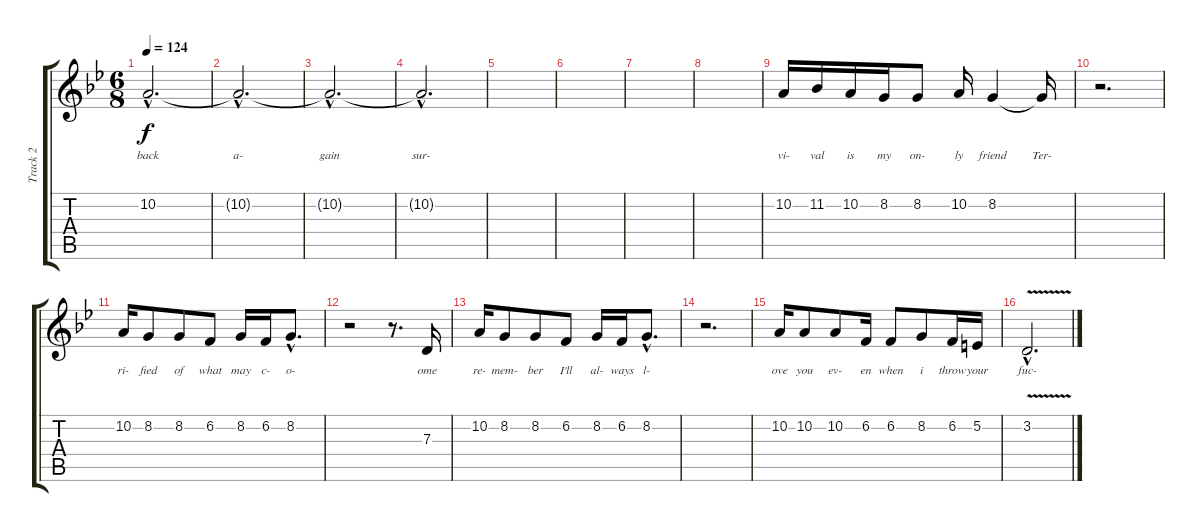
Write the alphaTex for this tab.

\track ("Track 2" "Track 2") {instrument cello}
\staff {score tabs}
\tuning (E4 B3 G3 D3 A2 E2) {hide}
\ts (6 8)
\tempo 124
\clef g2
\ks bb
10.2{hac}.2{d lyrics (0 "") lyrics (1 "back") lyrics (2 "") lyrics (3 "") lyrics (4 "") dy f} |
10.2{hac t}.2{d lyrics (0 "") lyrics (1 "a-") lyrics (2 "") lyrics (3 "") lyrics (4 "")} |
10.2{hac t}.2{d lyrics (0 "") lyrics (1 "gain") lyrics (2 "") lyrics (3 "") lyrics (4 "")} |
10.2{hac t}.2{d lyrics (0 "") lyrics (1 "sur-") lyrics (2 "") lyrics (3 "") lyrics (4 "")} |
|
|
|
|
10.2.16{lyrics (0 "") lyrics (1 "vi-") lyrics (2 "") lyrics (3 "") lyrics (4 "")} 11.2.16{lyrics (0 "") lyrics (1 "val") lyrics (2 "") lyrics (3 "") lyrics (4 "")} 10.2.16{lyrics (0 "") lyrics (1 "is") lyrics (2 "") lyrics (3 "") lyrics (4 "")} 8.2.16{lyrics (0 "") lyrics (1 "my") lyrics (2 "") lyrics (3 "") lyrics (4 "")} 8.2.8{lyrics (0 "") lyrics (1 "on-") lyrics (2 "") lyrics (3 "") lyrics (4 "")} 10.2.16{lyrics (0 "") lyrics (1 "ly") lyrics (2 "") lyrics (3 "") lyrics (4 "")} 8.2.4{lyrics (0 "") lyrics (1 "friend") lyrics (2 "") lyrics (3 "") lyrics (4 "")} 8.2{t}.16{lyrics (0 "") lyrics (1 "Ter-") lyrics (2 "") lyrics (3 "") lyrics (4 "")} |
r.2{d} |
10.2.16{lyrics (0 "") lyrics (1 "ri-") lyrics (2 "") lyrics (3 "") lyrics (4 "")} 8.2.8{lyrics (0 "") lyrics (1 "fied") lyrics (2 "") lyrics (3 "") lyrics (4 "")} 8.2.8{lyrics (0 "") lyrics (1 "of") lyrics (2 "") lyrics (3 "") lyrics (4 "")} 6.2.8{lyrics (0 "") lyrics (1 "what") lyrics (2 "") lyrics (3 "") lyrics (4 "")} 8.2.16{lyrics (0 "") lyrics (1 "may") lyrics (2 "") lyrics (3 "") lyrics (4 "")} 6.2.16{lyrics (0 "") lyrics (1 "c-") lyrics (2 "") lyrics (3 "") lyrics (4 "")} 8.2{hac}.8{d lyrics (0 "") lyrics (1 "o-") lyrics (2 "") lyrics (3 "") lyrics (4 "")} |
r.2 r.8{d} 7.3.16{lyrics (0 "") lyrics (1 "ome") lyrics (2 "") lyrics (3 "") lyrics (4 "")} |
10.2.16{lyrics (0 "") lyrics (1 "re-") lyrics (2 "") lyrics (3 "") lyrics (4 "")} 8.2.8{lyrics (0 "") lyrics (1 "mem-") lyrics (2 "") lyrics (3 "") lyrics (4 "")} 8.2.8{lyrics (0 "") lyrics (1 "ber") lyrics (2 "") lyrics (3 "") lyrics (4 "")} 6.2.8{lyrics (0 "") lyrics (1 "I'll") lyrics (2 "") lyrics (3 "") lyrics (4 "")} 8.2.16{lyrics (0 "") lyrics (1 "al-") lyrics (2 "") lyrics (3 "") lyrics (4 "")} 6.2.16{lyrics (0 "") lyrics (1 "ways") lyrics (2 "") lyrics (3 "") lyrics (4 "")} 8.2{hac}.8{d lyrics (0 "") lyrics (1 "l-") lyrics (2 "") lyrics (3 "") lyrics (4 "")} |
r.2{d} |
10.2.16{lyrics (0 "") lyrics (1 "ove") lyrics (2 "") lyrics (3 "") lyrics (4 "")} 10.2.8{lyrics (0 "") lyrics (1 "you") lyrics (2 "") lyrics (3 "") lyrics (4 "")} 10.2.8{lyrics (0 "") lyrics (1 "ev-") lyrics (2 "") lyrics (3 "") lyrics (4 "")} 6.2.16{lyrics (0 "") lyrics (1 "en") lyrics (2 "") lyrics (3 "") lyrics (4 "")} 6.2.8{lyrics (0 "") lyrics (1 "when") lyrics (2 "") lyrics (3 "") lyrics (4 "")} 8.2.8{lyrics (0 "") lyrics (1 "i") lyrics (2 "") lyrics (3 "") lyrics (4 "")} 6.2.16{lyrics (0 "") lyrics (1 "throw") lyrics (2 "") lyrics (3 "") lyrics (4 "")} 5.2.16{lyrics (0 "") lyrics (1 "your") lyrics (2 "") lyrics (3 "") lyrics (4 "")} |
3.2{v hac}.2{d lyrics (0 "") lyrics (1 "fuc-") lyrics (2 "") lyrics (3 "") lyrics (4 "")}
